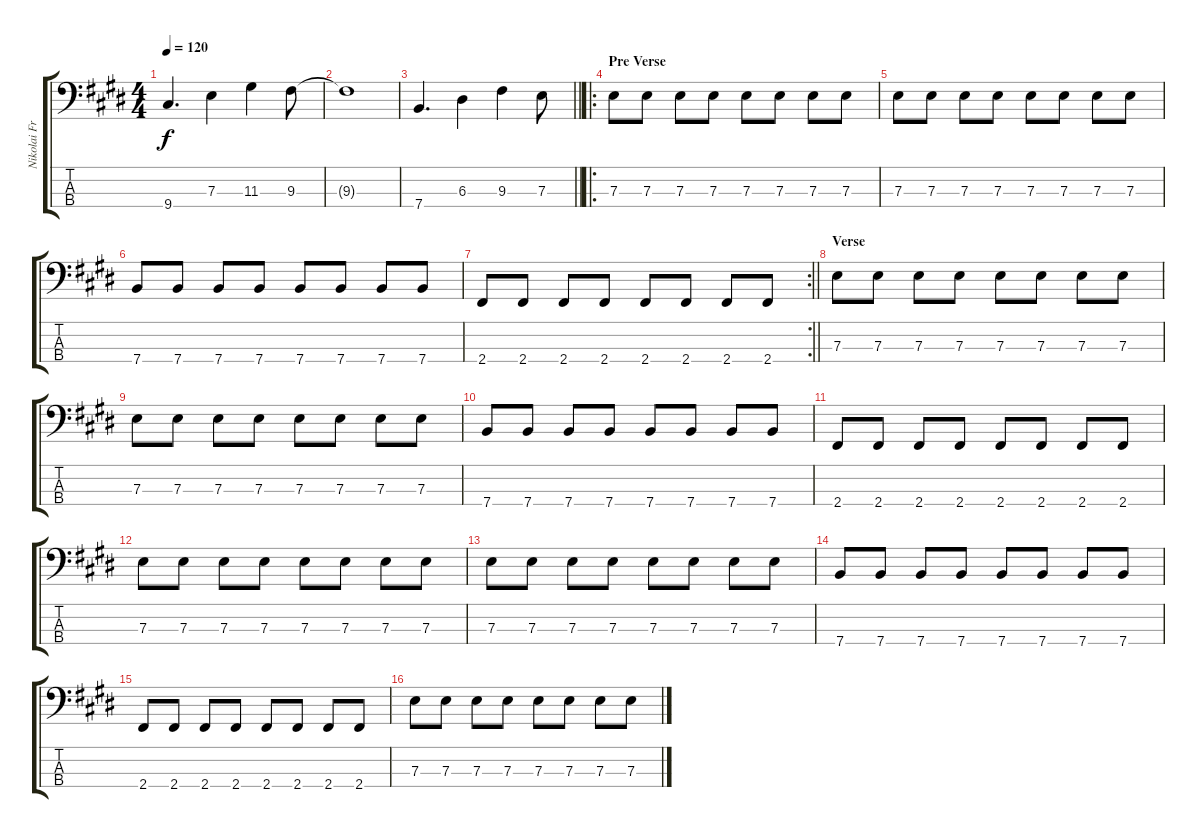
\track ("Nikolai Fraiture" "Nikolai Fr") {instrument electricbassfinger}
\staff {score tabs}
\tuning (G2 D2 A1 E1) {hide}
\ts (4 4)
\tempo 120
\clef f4
\ks e
9.4.4{d dy f} 7.3.4 11.3.4 9.3.8 |
9.3{t}.1 |
\barLineRight lightlight
7.4.4{d} 6.3.4 9.3.4 7.3.8 |
\ro
\section ("" "Pre Verse")
7.3.8 7.3.8 7.3.8 7.3.8 7.3.8 7.3.8 7.3.8 7.3.8 |
7.3.8 7.3.8 7.3.8 7.3.8 7.3.8 7.3.8 7.3.8 7.3.8 |
7.4.8 7.4.8 7.4.8 7.4.8 7.4.8 7.4.8 7.4.8 7.4.8 |
\rc 2
\barLineRight lightlight
2.4.8 2.4.8 2.4.8 2.4.8 2.4.8 2.4.8 2.4.8 2.4.8 |
\section ("" "Verse")
7.3.8 7.3.8 7.3.8 7.3.8 7.3.8 7.3.8 7.3.8 7.3.8 |
7.3.8 7.3.8 7.3.8 7.3.8 7.3.8 7.3.8 7.3.8 7.3.8 |
7.4.8 7.4.8 7.4.8 7.4.8 7.4.8 7.4.8 7.4.8 7.4.8 |
2.4.8 2.4.8 2.4.8 2.4.8 2.4.8 2.4.8 2.4.8 2.4.8 |
7.3.8 7.3.8 7.3.8 7.3.8 7.3.8 7.3.8 7.3.8 7.3.8 |
7.3.8 7.3.8 7.3.8 7.3.8 7.3.8 7.3.8 7.3.8 7.3.8 |
7.4.8 7.4.8 7.4.8 7.4.8 7.4.8 7.4.8 7.4.8 7.4.8 |
2.4.8 2.4.8 2.4.8 2.4.8 2.4.8 2.4.8 2.4.8 2.4.8 |
7.3.8 7.3.8 7.3.8 7.3.8 7.3.8 7.3.8 7.3.8 7.3.8
